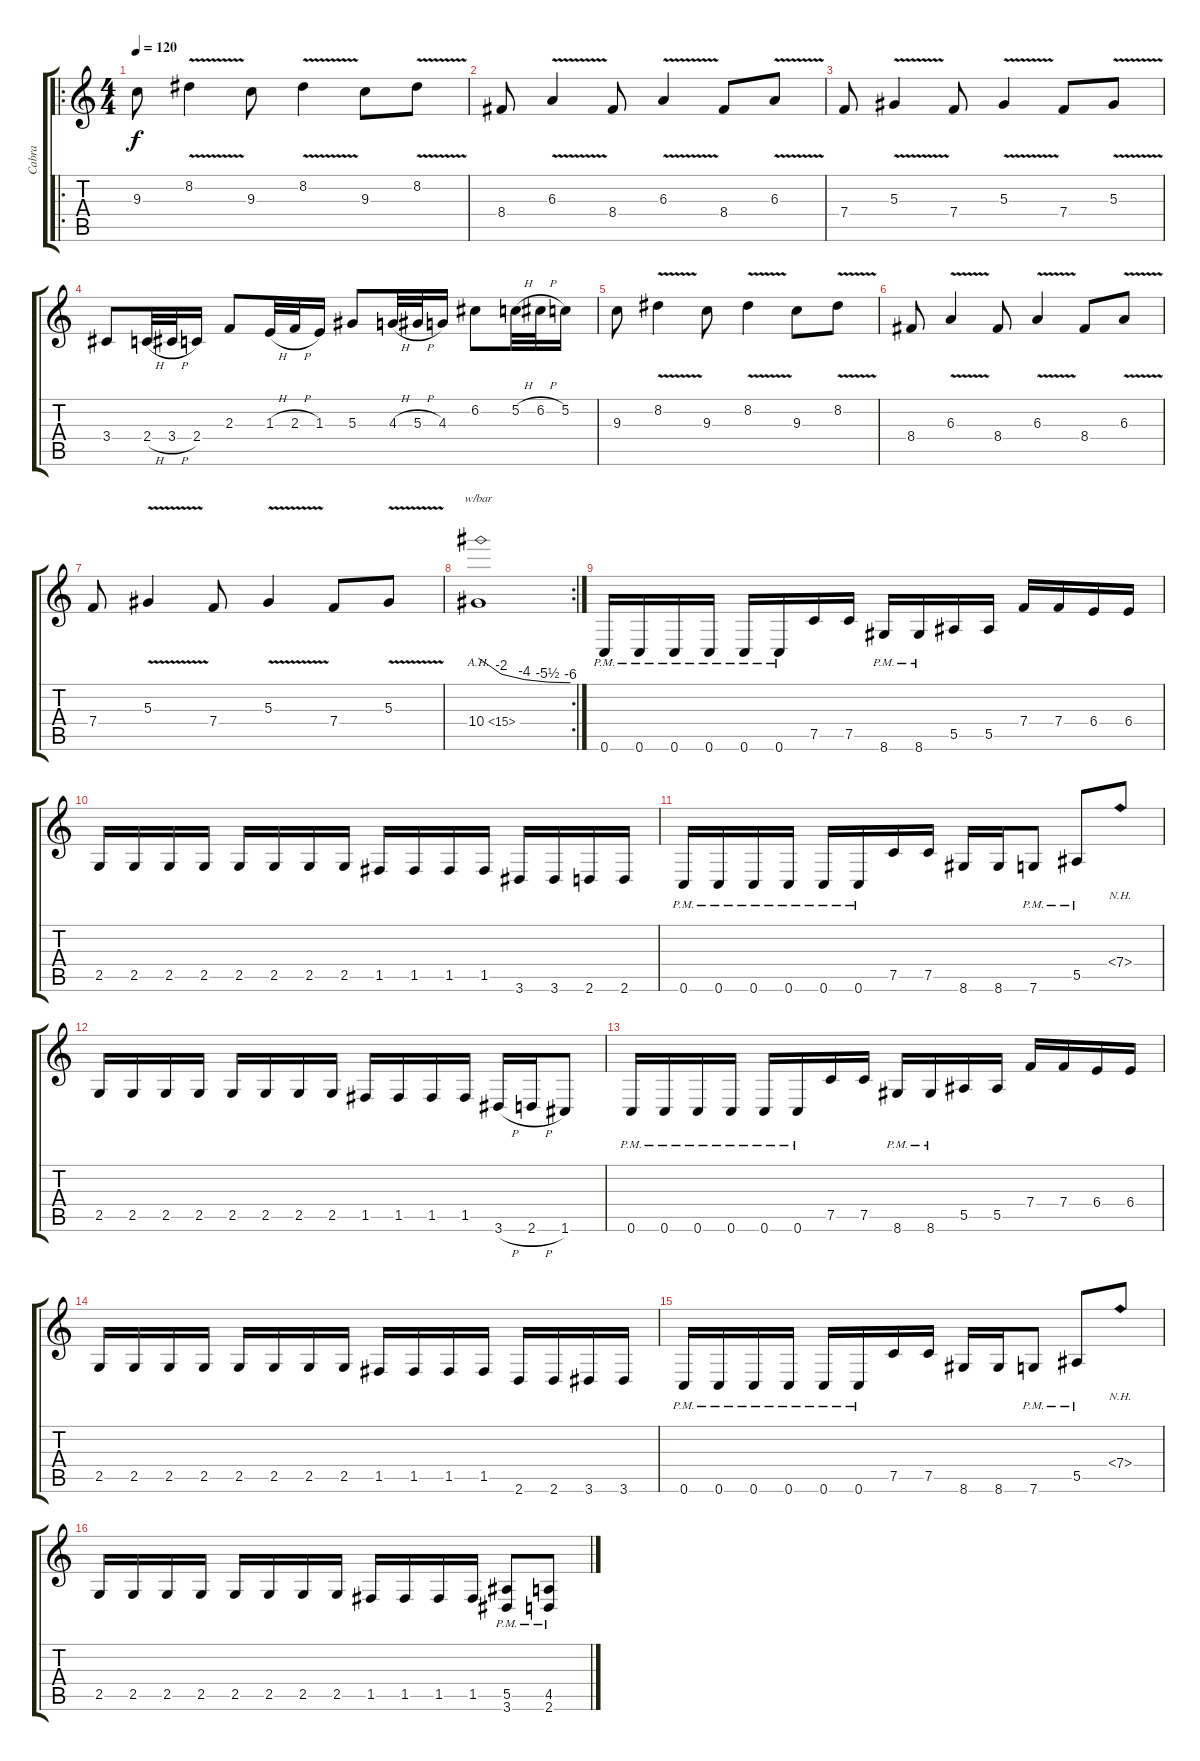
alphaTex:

\track ("Cabra" "Cabra") {instrument distortionguitar}
\staff {score tabs}
\tuning (C4 G3 Eb3 Bb2 F2 C2) {hide}
\ro
\ts (4 4)
\tempo 120
\clef g2
\ks c
9.3.8{dy f} 8.2{v}.4 9.3.8 8.2{v}.4 9.3.8 8.2{v}.8 |
8.4.8 6.3{v}.4 8.4.8 6.3{v}.4 8.4.8 6.3{v}.8 |
7.4.8 5.3{v}.4 7.4.8 5.3{v}.4 7.4.8 5.3{v}.8 |
3.4.8 2.4{h}.32 3.4{h}.32 2.4.16 2.3.8 1.3{h}.32 2.3{h}.32 1.3.16 5.3.8 4.3{h}.32 5.3{h}.32 4.3.16 6.2.8 5.2{h}.32 6.2{h}.32 5.2.16 |
9.3.8 8.2{v}.4 9.3.8 8.2{v}.4 9.3.8 8.2{v}.8 |
8.4.8 6.3{v}.4 8.4.8 6.3{v}.4 8.4.8 6.3{v}.8 |
7.4.8 5.3{v}.4 7.4.8 5.3{v}.4 7.4.8 5.3{v}.8 |
\rc 2
10.4{ah 5}.1{tbe (custom default 0 0 15 -8 30 -16 45 -22 60 -24)} |
0.6{pm}.16 0.6{pm}.16 0.6{pm}.16 0.6{pm}.16 0.6{pm}.16 0.6{pm}.16 7.5.16 7.5.16 8.6{pm}.16 8.6{pm}.16 5.5.16 5.5.16 7.4.16 7.4.16 6.4.16 6.4.16 |
2.5.16 2.5.16 2.5.16 2.5.16 2.5.16 2.5.16 2.5.16 2.5.16 1.5.16 1.5.16 1.5.16 1.5.16 3.6.16 3.6.16 2.6.16 2.6.16 |
0.6{pm}.16 0.6{pm}.16 0.6{pm}.16 0.6{pm}.16 0.6{pm}.16 0.6{pm}.16 7.5.16 7.5.16 8.6.16 8.6.16 7.6{pm}.8 5.5{pm}.8 7.4{nh}.8 |
2.5.16 2.5.16 2.5.16 2.5.16 2.5.16 2.5.16 2.5.16 2.5.16 1.5.16 1.5.16 1.5.16 1.5.16 3.6{h}.16 2.6{h}.16 1.6.8 |
0.6{pm}.16 0.6{pm}.16 0.6{pm}.16 0.6{pm}.16 0.6{pm}.16 0.6{pm}.16 7.5.16 7.5.16 8.6{pm}.16 8.6{pm}.16 5.5.16 5.5.16 7.4.16 7.4.16 6.4.16 6.4.16 |
2.5.16 2.5.16 2.5.16 2.5.16 2.5.16 2.5.16 2.5.16 2.5.16 1.5.16 1.5.16 1.5.16 1.5.16 2.6.16 2.6.16 3.6.16 3.6.16 |
0.6{pm}.16 0.6{pm}.16 0.6{pm}.16 0.6{pm}.16 0.6{pm}.16 0.6{pm}.16 7.5.16 7.5.16 8.6.16 8.6.16 7.6{pm}.8 5.5{pm}.8 7.4{nh}.8 |
2.5.16 2.5.16 2.5.16 2.5.16 2.5.16 2.5.16 2.5.16 2.5.16 1.5.16 1.5.16 1.5.16 1.5.16 (5.5{pm} 3.6{pm}).8 (4.5{pm} 2.6{pm}).8
